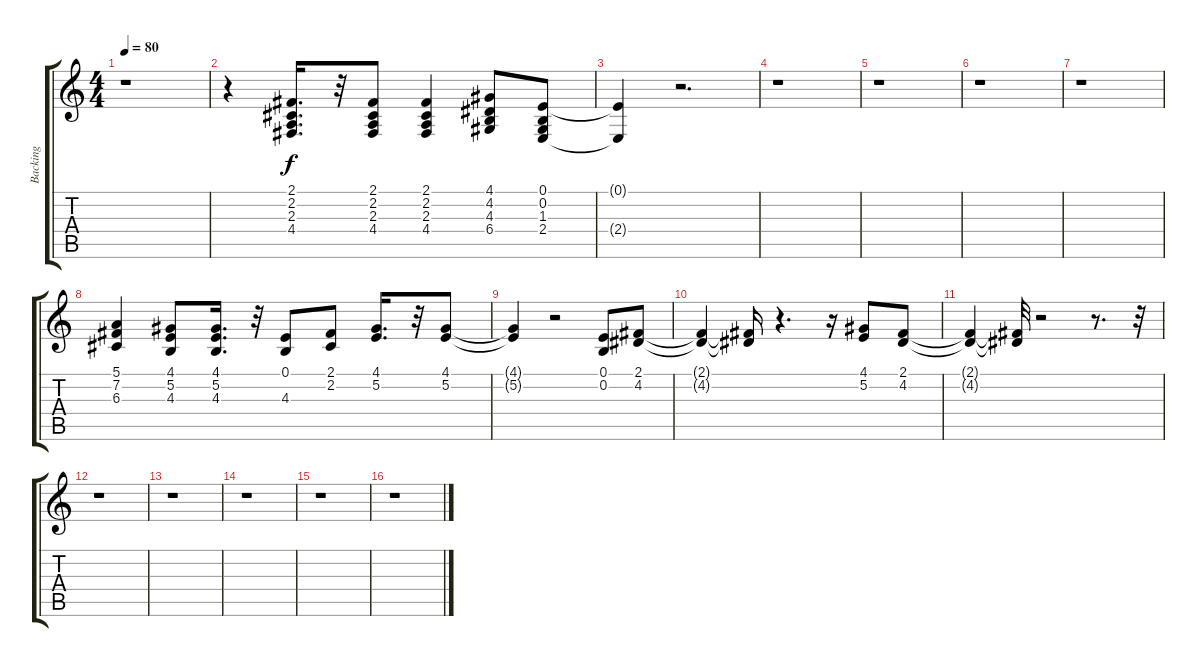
\track ("Backing" "Backing") {instrument choiraahs}
\staff {score tabs}
\tuning (E4 B3 G3 D3 A2 E2) {hide}
\ts (4 4)
\tempo 80
\clef g2
\ks c
r.1{dy f} |
r.4 (2.1 2.2 2.3 4.4).16{d} r.32 (2.1 2.2 2.3 4.4).8 (2.1 2.2 2.3 4.4).4 (4.1 4.2 4.3 6.4).8 (0.1 0.2 1.3 2.4).8 |
(0.1{t} 2.4{t}).4 r.2{d} |
r.1 |
r.1 |
r.1 |
r.1 |
(5.1 7.2 6.3).4 (4.1 5.2 4.3).8 (4.1 5.2 4.3).16{d} r.32 (0.1 4.3).8 (2.1 2.2).8 (4.1 5.2).16{d} r.32 (4.1 5.2).8 |
(4.1{t} 5.2{t}).4 r.2 (0.1 0.2).8 (2.1 4.2).8 |
(2.1{t} 4.2{t}).4 (2.1{t} 4.2{t}).16 r.4{d} r.16 (4.1 5.2).8 (2.1 4.2).8 |
(2.1{t} 4.2{t}).4 (2.1{t} 4.2{t}).32 r.2 r.8{d} r.32 |
r.1 |
r.1 |
r.1 |
r.1 |
r.1
